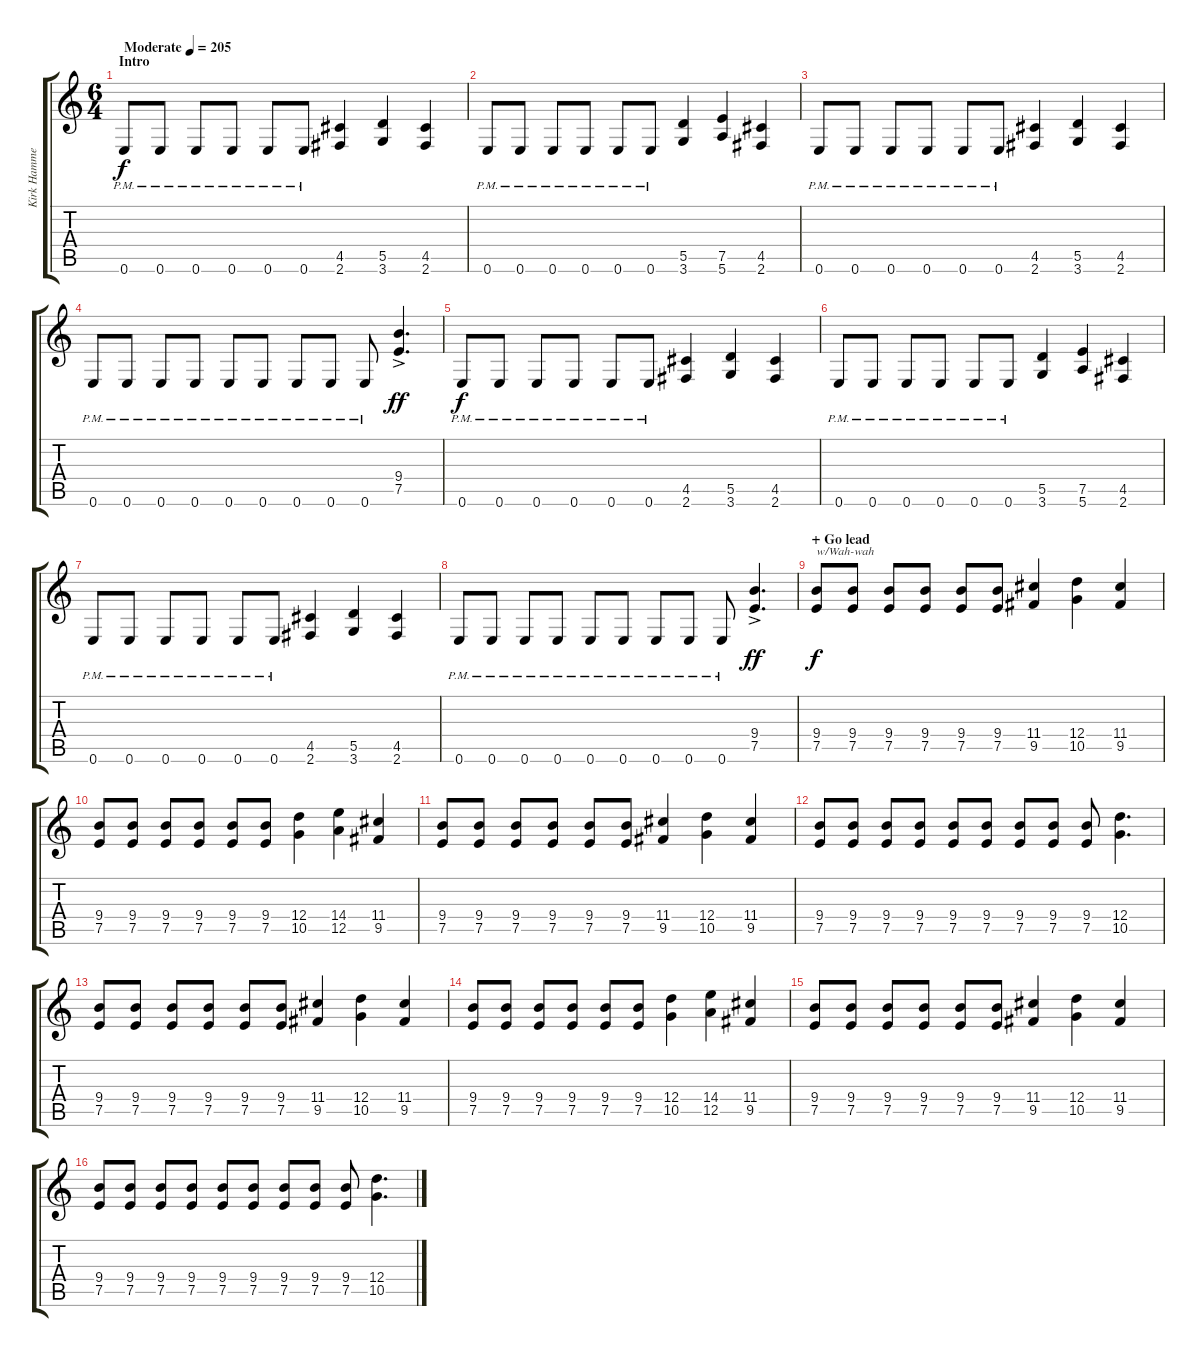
\track ("Kirk Hammett (Lead Guitar)" "Kirk Hamme") {instrument distortionguitar}
\staff {score tabs}
\tuning (E4 B3 G3 D3 A2 E2) {hide}
\ts (6 4)
\section ("" "Intro")
\tempo (205 "Moderate")
\clef g2
\ks c
0.6{pm}.8{dy f instrument distortionguitar} 0.6{pm}.8 0.6{pm}.8 0.6{pm}.8 0.6{pm}.8 0.6{pm}.8 (4.5 2.6).4 (5.5 3.6).4 (4.5 2.6).4 |
0.6{pm}.8 0.6{pm}.8 0.6{pm}.8 0.6{pm}.8 0.6{pm}.8 0.6{pm}.8 (5.5 3.6).4 (7.5 5.6).4 (4.5 2.6).4 |
0.6{pm}.8 0.6{pm}.8 0.6{pm}.8 0.6{pm}.8 0.6{pm}.8 0.6{pm}.8 (4.5 2.6).4 (5.5 3.6).4 (4.5 2.6).4 |
0.6{pm}.8 0.6{pm}.8 0.6{pm}.8 0.6{pm}.8 0.6{pm}.8 0.6{pm}.8 0.6{pm}.8 0.6{pm}.8 0.6{pm}.8 (9.4{ac} 7.5{ac}).4{d dy ff} |
0.6{pm}.8{dy f} 0.6{pm}.8 0.6{pm}.8 0.6{pm}.8 0.6{pm}.8 0.6{pm}.8 (4.5 2.6).4 (5.5 3.6).4 (4.5 2.6).4 |
0.6{pm}.8 0.6{pm}.8 0.6{pm}.8 0.6{pm}.8 0.6{pm}.8 0.6{pm}.8 (5.5 3.6).4 (7.5 5.6).4 (4.5 2.6).4 |
0.6{pm}.8 0.6{pm}.8 0.6{pm}.8 0.6{pm}.8 0.6{pm}.8 0.6{pm}.8 (4.5 2.6).4 (5.5 3.6).4 (4.5 2.6).4 |
0.6{pm}.8 0.6{pm}.8 0.6{pm}.8 0.6{pm}.8 0.6{pm}.8 0.6{pm}.8 0.6{pm}.8 0.6{pm}.8 0.6{pm}.8 (9.4{ac} 7.5{ac}).4{d dy ff} |
\section ("" "+ Go lead")
(9.4 7.5).8{txt "w/Wah-wah" dy f} (9.4 7.5).8 (9.4 7.5).8 (9.4 7.5).8 (9.4 7.5).8 (9.4 7.5).8 (11.4 9.5).4 (12.4 10.5).4 (11.4 9.5).4 |
(9.4 7.5).8 (9.4 7.5).8 (9.4 7.5).8 (9.4 7.5).8 (9.4 7.5).8 (9.4 7.5).8 (12.4 10.5).4 (14.4 12.5).4 (11.4 9.5).4 |
(9.4 7.5).8 (9.4 7.5).8 (9.4 7.5).8 (9.4 7.5).8 (9.4 7.5).8 (9.4 7.5).8 (11.4 9.5).4 (12.4 10.5).4 (11.4 9.5).4 |
(9.4 7.5).8 (9.4 7.5).8 (9.4 7.5).8 (9.4 7.5).8 (9.4 7.5).8 (9.4 7.5).8 (9.4 7.5).8 (9.4 7.5).8 (9.4 7.5).8 (12.4 10.5).4{d} |
(9.4 7.5).8 (9.4 7.5).8 (9.4 7.5).8 (9.4 7.5).8 (9.4 7.5).8 (9.4 7.5).8 (11.4 9.5).4 (12.4 10.5).4 (11.4 9.5).4 |
(9.4 7.5).8 (9.4 7.5).8 (9.4 7.5).8 (9.4 7.5).8 (9.4 7.5).8 (9.4 7.5).8 (12.4 10.5).4 (14.4 12.5).4 (11.4 9.5).4 |
(9.4 7.5).8 (9.4 7.5).8 (9.4 7.5).8 (9.4 7.5).8 (9.4 7.5).8 (9.4 7.5).8 (11.4 9.5).4 (12.4 10.5).4 (11.4 9.5).4 |
(9.4 7.5).8 (9.4 7.5).8 (9.4 7.5).8 (9.4 7.5).8 (9.4 7.5).8 (9.4 7.5).8 (9.4 7.5).8 (9.4 7.5).8 (9.4 7.5).8 (12.4 10.5).4{d}
